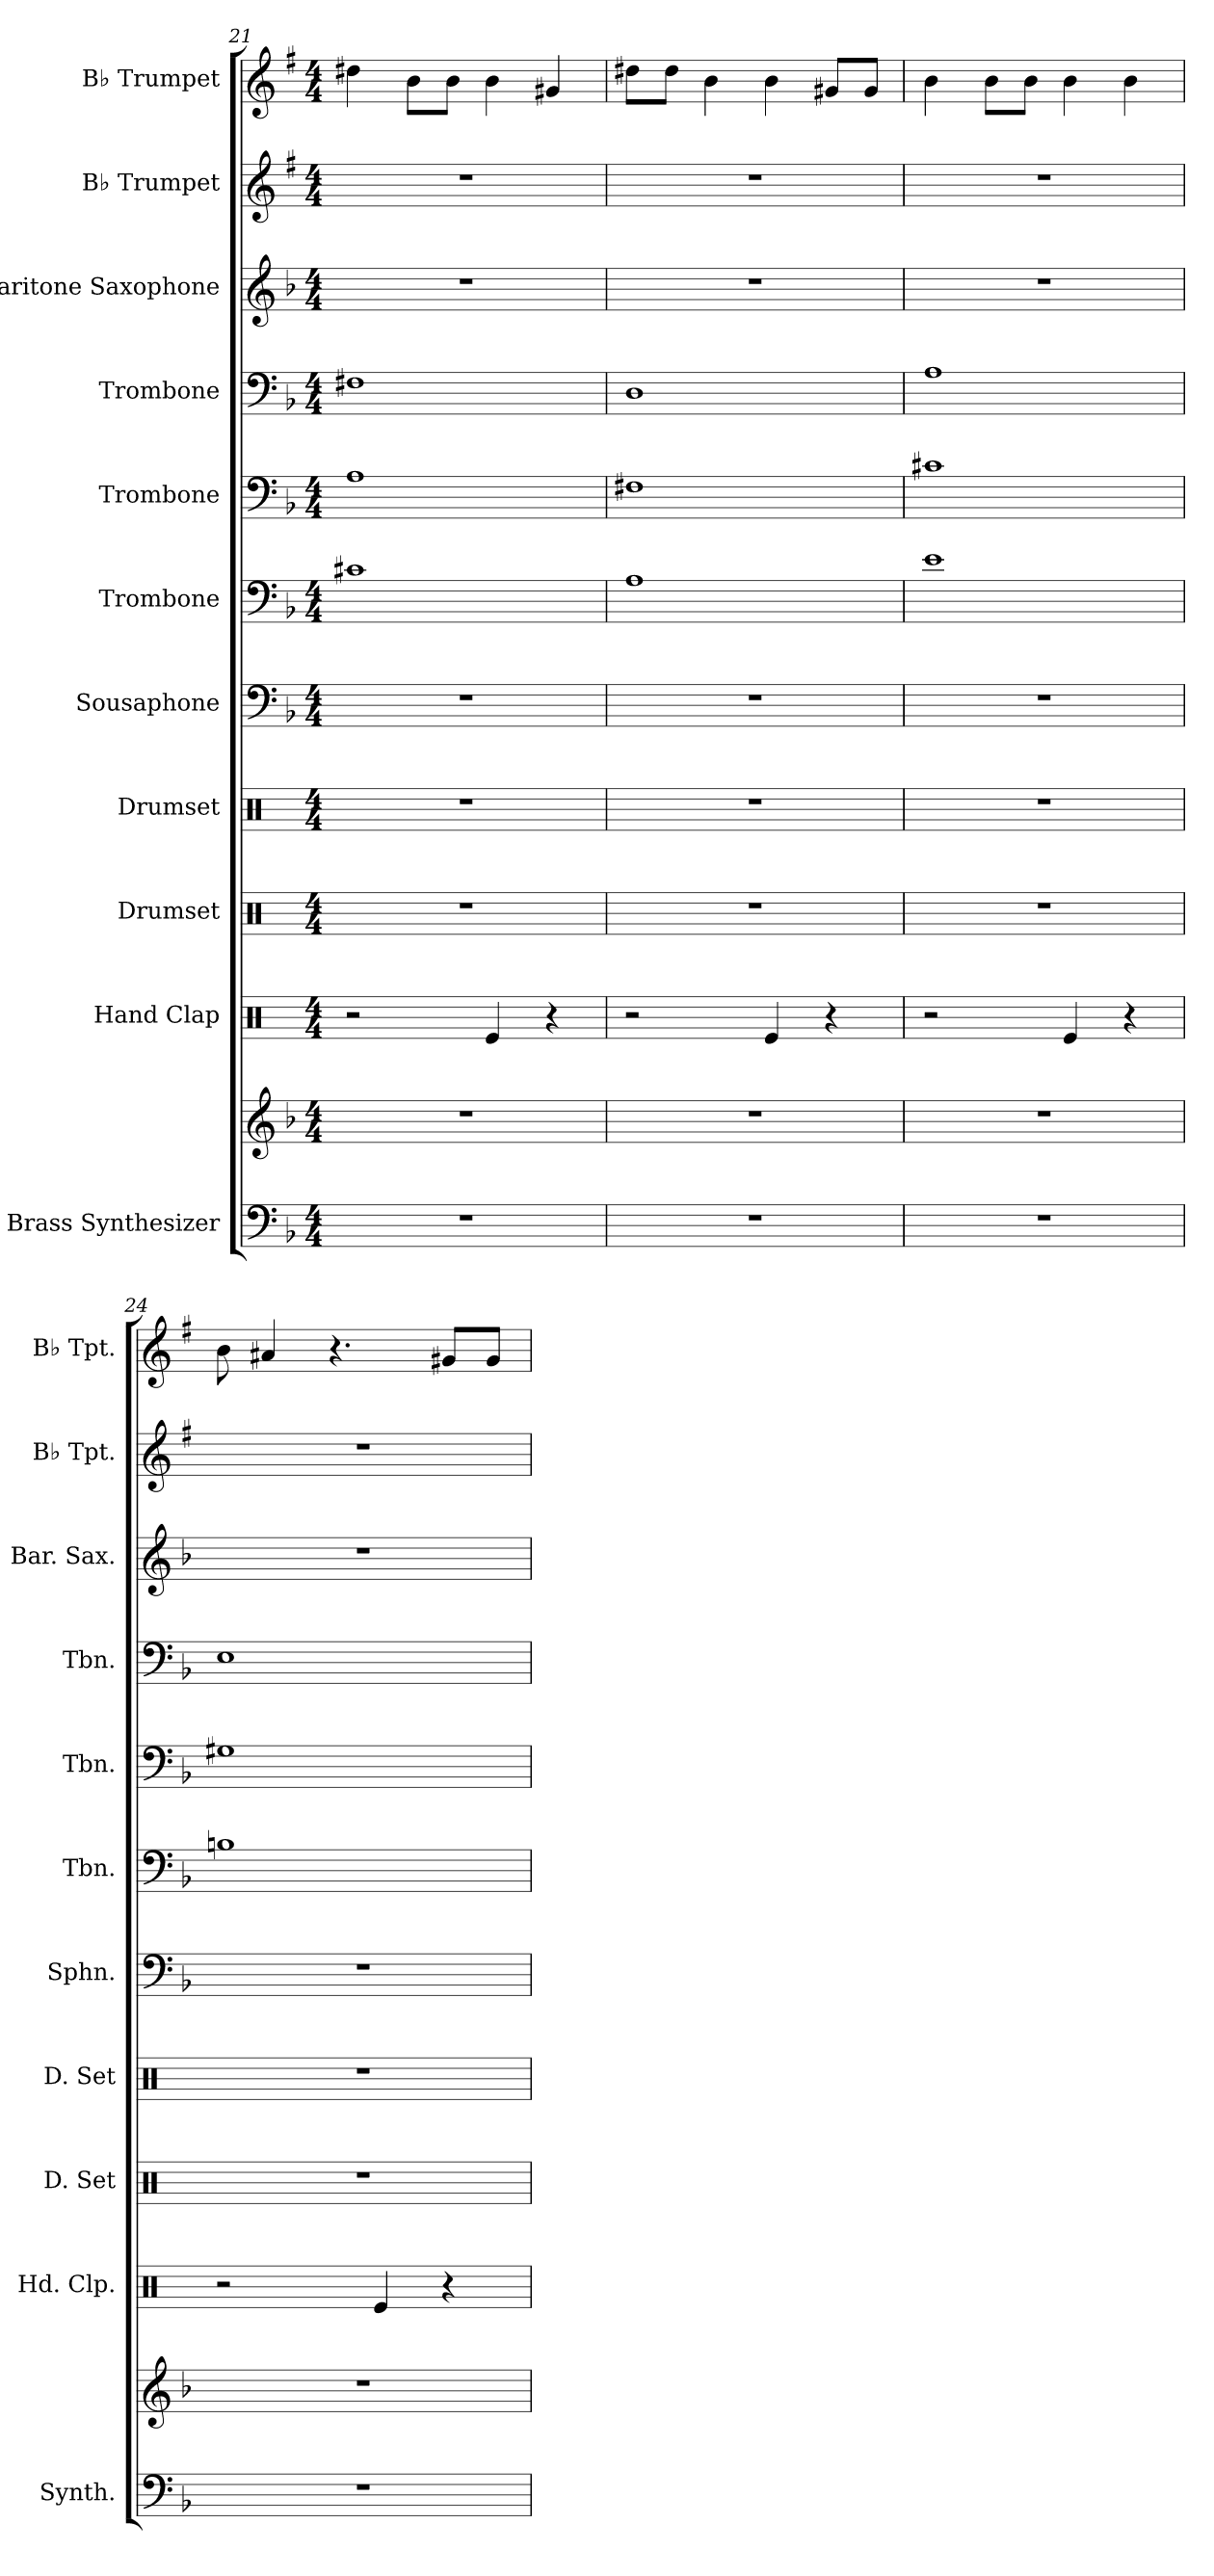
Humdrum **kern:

**kern	**kern	**kern	**kern	**kern	**kern	**kern	**kern	**kern	**kern	**kern	**kern
*part11	*part11	*part10	*part9	*part8	*part7	*part6	*part5	*part4	*part3	*part2	*part1
*staff12	*staff11	*staff10	*staff9	*staff8	*staff7	*staff6	*staff5	*staff4	*staff3	*staff2	*staff1
*I"Brass Synthesizer	*	*I"Hand Clap	*I"Drumset	*I"Drumset	*I"Sousaphone	*I"Trombone	*I"Trombone	*I"Trombone	*I"Baritone Saxophone	*I"B♭ Trumpet	*I"B♭ Trumpet
*I'Synth.	*	*I'Hd. Clp.	*I'D. Set	*I'D. Set	*I'Sphn.	*I'Tbn.	*I'Tbn.	*I'Tbn.	*I'Bar. Sax.	*I'B♭ Tpt.	*I'B♭ Tpt.
*clefF4	*clefG2	*clefX	*clefX	*clefX	*clefF4	*clefF4	*clefF4	*clefF4	*clefG2	*clefG2	*clefG2
*	*	*	*	*	*	*	*	*	*ITrd12c21	*ITrd1c2	*ITrd1c2
*k[b-]	*k[b-]	*k[]	*k[]	*k[]	*k[b-]	*k[b-]	*k[b-]	*k[b-]	*k[b-]	*k[b-]	*k[b-]
*M4/4	*M4/4	*M4/4	*M4/4	*M4/4	*M4/4	*M4/4	*M4/4	*M4/4	*M4/4	*M4/4	*M4/4
=21	=21	=21	=21	=21	=21	=21	=21	=21	=21	=21	=21
1r	1r	2r	1r	1r	1r	1c#X	1A	1F#X	1r	1r	4cc#X\
.	.	.	.	.	.	.	.	.	.	.	8a\L
.	.	.	.	.	.	.	.	.	.	.	8a\J
.	.	4Re/	.	.	.	.	.	.	.	.	4a\
.	.	4r	.	.	.	.	.	.	.	.	4f#X/
=22	=22	=22	=22	=22	=22	=22	=22	=22	=22	=22	=22
1r	1r	2r	1r	1r	1r	1A	1F#X	1D	1r	1r	8cc#X\L
.	.	.	.	.	.	.	.	.	.	.	8cc#\J
.	.	.	.	.	.	.	.	.	.	.	4a\
.	.	4Re/	.	.	.	.	.	.	.	.	4a\
.	.	4r	.	.	.	.	.	.	.	.	8f#X/L
.	.	.	.	.	.	.	.	.	.	.	8f#/J
=23	=23	=23	=23	=23	=23	=23	=23	=23	=23	=23	=23
1r	1r	2r	1r	1r	1r	1e	1c#X	1A	1r	1r	4a\
.	.	.	.	.	.	.	.	.	.	.	8a\L
.	.	.	.	.	.	.	.	.	.	.	8a\J
.	.	4Re/	.	.	.	.	.	.	.	.	4a\
.	.	4r	.	.	.	.	.	.	.	.	4a\
!!LO:PB:g=z
=24	=24	=24	=24	=24	=24	=24	=24	=24	=24	=24	=24
1r	1r	2r	1r	1r	1r	1Bn	1G#X	1E	1r	1r	8a\
.	.	.	.	.	.	.	.	.	.	.	4g#X/
.	.	.	.	.	.	.	.	.	.	.	4.r
.	.	4Re/	.	.	.	.	.	.	.	.	.
.	.	4r	.	.	.	.	.	.	.	.	8f#X/L
.	.	.	.	.	.	.	.	.	.	.	8f#/J
=	=	=	=	=	=	=	=	=	=	=	=
*-	*-	*-	*-	*-	*-	*-	*-	*-	*-	*-	*-
